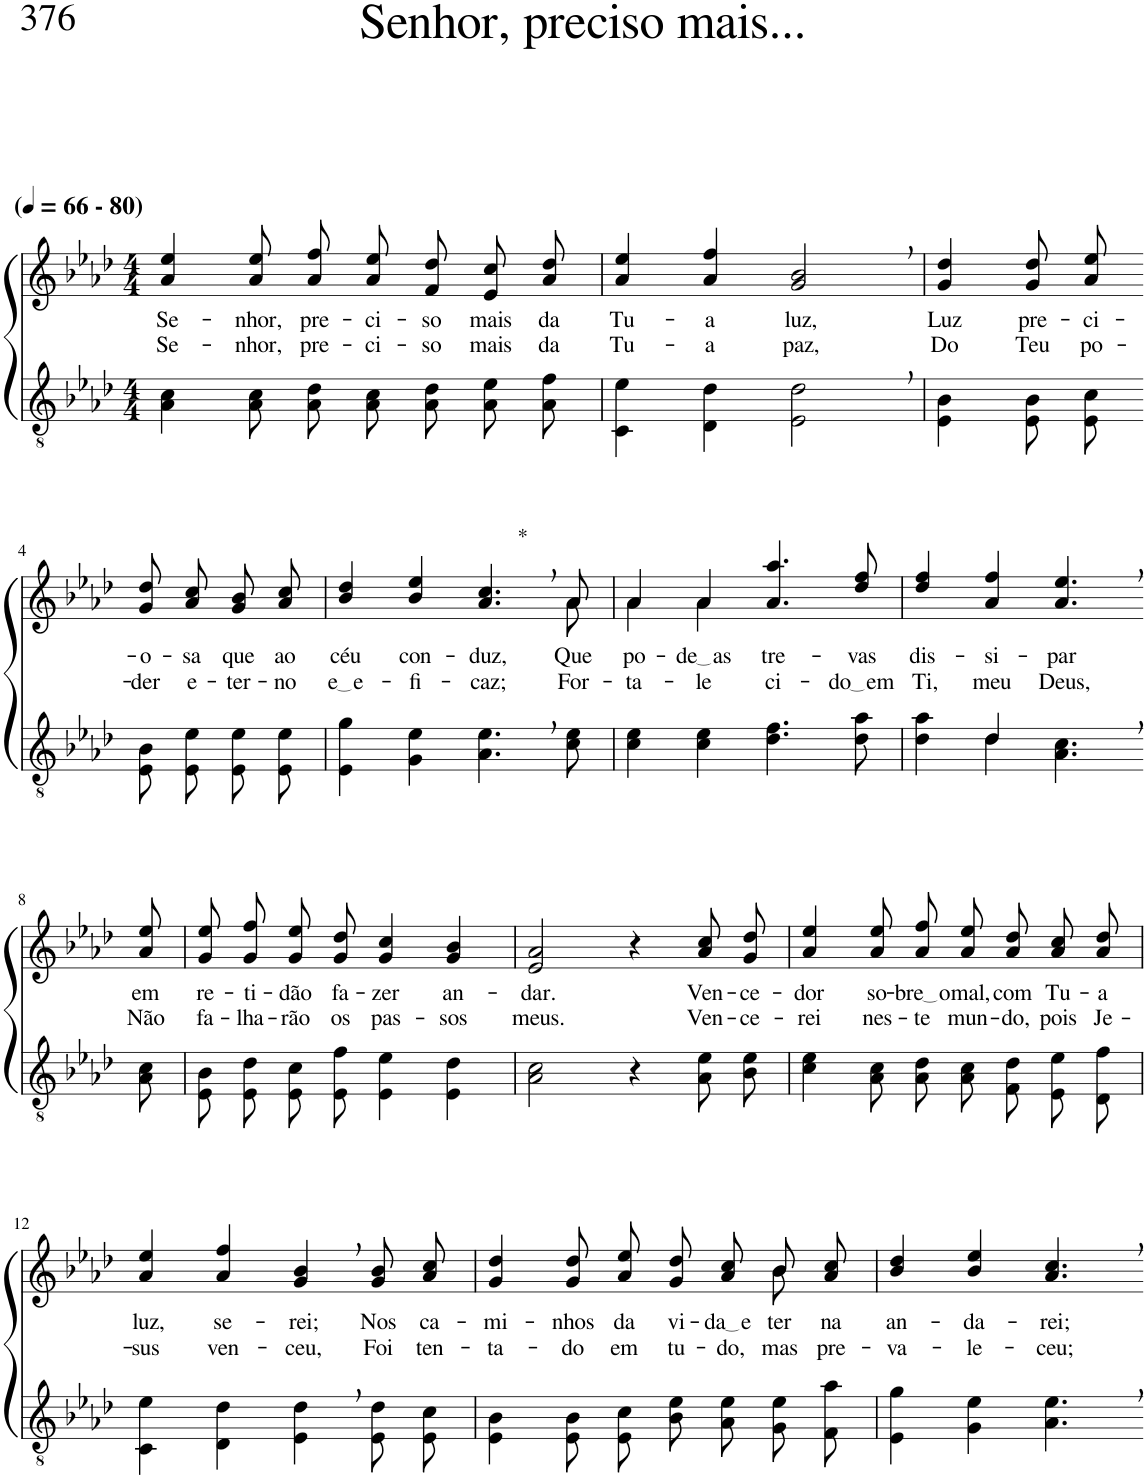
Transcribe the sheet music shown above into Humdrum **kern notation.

**kern	**kern	**text	**text
*part2	*part1	*part1	*part1
*staff2	*staff1	*staff1	*staff1
*I"Parte III e IV	*I"Parte I e II	*	*
*clefGv2	*clefG2	*	*
*Trd3c5	*Trd3c5	*	*
*k[b-e-a-d-]	*k[b-e-a-d-]	*	*
*M4/4	*M4/4	*	*
*MM66	*MM66	*	*
=1	=1	=1	=1
!	!LO:TX:a:B:t=(	!	!
!	!LO:TX:a:B:t=- 80)	!	!
!	!	!LO:LY:b	!LO:LY:b
4A-\ 4c\	4a-/ 4ee-/	Se-	Se-
!	!	!LO:LY:b	!LO:LY:b
8A-\ 8c\L	8a-\ 8ee-\L	-nhor,	-nhor,
!	!	!LO:LY:b	!LO:LY:b
8A-\ 8d-\J	8a-\ 8ff\J	pre-	pre-
!	!	!LO:LY:b	!LO:LY:b
8A-\ 8c\L	8a-\ 8ee-\L	-ci-	-ci-
!	!	!LO:LY:b	!LO:LY:b
8A-\ 8d-\J	8f\ 8dd-\J	-so	-so
!	!	!LO:LY:b	!LO:LY:b
8A-\ 8e-\L	8e-/ 8cc/L	mais	mais
!	!	!LO:LY:b	!LO:LY:b
8A-\ 8f\J	8a-/ 8dd-/J	da	da
=2	=2	=2	=2
!	!	!LO:LY:b	!LO:LY:b
4C\ 4e-\	4a-/ 4ee-/	Tu-	Tu-
!	!	!LO:LY:b	!LO:LY:b
4D-\ 4d-\	4a-/ 4ff/	-a	-a
!	!	!LO:LY:b	!LO:LY:b
2E-\, 2d-\,	2g/, 2b-/,	luz,	paz,
=3	=3	=3	=3
!	!	!LO:LY:b	!LO:LY:b
4E-\ 4B-\	4g/ 4dd-/	Luz	Do
!	!	!LO:LY:b	!LO:LY:b
8E-/ 8B-/L	8g\ 8dd-\L	pre-	Teu
!	!	!LO:LY:b	!LO:LY:b
8E-/ 8c/J	8a-\ 8ee-\J	-ci-	po-
!!LO:LB:g=z
=4-	=4-	=4-	=4-
!	!	!LO:LY:b	!LO:LY:b
8E-/ 8B-/L	8g/ 8dd-/L	-o-	-der
!	!	!LO:LY:b	!LO:LY:b
8E-/ 8e-/J	8a-/ 8cc/J	-sa	e-
!	!	!LO:LY:b	!LO:LY:b
8E-/ 8e-/L	8g/ 8b-/L	que	-ter-
!	!	!LO:LY:b	!LO:LY:b
8E-/ 8e-/J	8a-/ 8cc/J	ao	-no
=5	=5	=5	=5
!	!	!LO:LY:b	!LO:LY:b
*	*^	*	*
4E-\ 4g\	4b-/ 4dd-/	2..ryy	céu	e e
!	!	!	!LO:LY:b	!LO:LY:b
4G\ 4e-\	4b-/ 4ee-/	.	con-	-fi-
!	!LO:TX:a:t=*	!	!	!
!	!	!	!LO:LY:b	!LO:LY:b
4.A-\, 4.e-\,	4.a-/, 4.cc/,	.	-duz,	-caz;
!	!	!	!LO:LY:b	!LO:LY:b
8c\ 8e-\	8a-/	8a-\	Que	For-
=6	=6	=6	=6	=6
!	!	!	!LO:LY:b	!LO:LY:b
4c\ 4e-\	4a-/	4a-\	po-	-ta-
!	!	!	!LO:LY:b	!LO:LY:b
4c\ 4e-\	4a-/	4a-\	de as	-le-
!	!	!	!LO:LY:b	!LO:LY:b
4.d-\ 4.f\	4.a-/ 4.aa-/	2ryy	tre-	-ci-
!	!	!	!LO:LY:b	!LO:LY:b
8d-\ 8a-\	8dd-/ 8ff/	.	-vas	do em
*	*v	*v	*	*
=7	=7	=7	=7
*^	*	*	*
!	!	!	!LO:LY:b	!LO:LY:b
4ryy	4d-\ 4a-\	4dd-/ 4ff/	dis-	Ti,
!	!	!	!LO:LY:b	!LO:LY:b
4d-/	4d-\	4a-/ 4ff/	-si-	meu
!	!	!	!LO:LY:b	!LO:LY:b
4.ryy	4.A-\ 4.c\	4.a-/, 4.ee-/,	-par	Deus,
!!LO:LB:g=z
=8-	=8-	=8-	=8-	=8-
!	!	!	!LO:LY:b	!LO:LY:b
*v	*v	*	*	*
8A-\ 8c\	8a-/ 8ee-/	em	Não
=9	=9	=9	=9
!	!	!LO:LY:b	!LO:LY:b
8E-/ 8B-/L	8g\ 8ee-\L	re-	fa-
!	!	!LO:LY:b	!LO:LY:b
8E-/ 8d-/J	8g\ 8ff\J	-ti-	-lha-
!	!	!LO:LY:b	!LO:LY:b
8E-\ 8c\L	8g\ 8ee-\L	-dão	-rão
!	!	!LO:LY:b	!LO:LY:b
8E-\ 8f\J	8g\ 8dd-\J	fa-	os
!	!	!LO:LY:b	!LO:LY:b
4E-\ 4e-\	4g/ 4cc/	-zer	pas-
!	!	!LO:LY:b	!LO:LY:b
4E-\ 4d-\	4g/ 4b-/	an-	-sos
=10	=10	=10	=10
!	!	!LO:LY:b	!LO:LY:b
2A-\ 2c\	2e-/ 2a-/	-dar.	meus.
4r	4r	.	.
!	!	!LO:LY:b	!LO:LY:b
8A-\ 8e-\L	8a-\ 8cc\L	Ven-	Ven-
!	!	!LO:LY:b	!LO:LY:b
8B-\ 8e-\J	8g\ 8dd-\J	-ce-	-ce-
=11	=11	=11	=11
!	!	!LO:LY:b	!LO:LY:b
4c\ 4e-\	4a-/ 4ee-/	-dor	-rei
!	!	!LO:LY:b	!LO:LY:b
8A-\ 8c\L	8a-\ 8ee-\L	so-	nes-
!	!	!LO:LY:b	!LO:LY:b
8A-\ 8d-\J	8a-\ 8ff\J	bre o	-te
!	!	!LO:LY:b	!LO:LY:b
8A-\ 8c\L	8a-\ 8ee-\L	mal,	mun-
!	!	!LO:LY:b	!LO:LY:b
8F\ 8d-\J	8a-\ 8dd-\J	com	-do,
!	!	!LO:LY:b	!LO:LY:b
8E-\ 8e-\L	8a-\ 8cc\L	Tu-	pois
!	!	!LO:LY:b	!LO:LY:b
8D-\ 8f\J	8a-\ 8dd-\J	-a	Je-
!!LO:LB:g=z
=12	=12	=12	=12
!	!	!LO:LY:b	!LO:LY:b
4C\ 4e-\	4a-/ 4ee-/	luz,	-sus
!	!	!LO:LY:b	!LO:LY:b
4D-\ 4d-\	4a-/ 4ff/	se-	ven-
!	!	!LO:LY:b	!LO:LY:b
4E-\, 4d-\,	4g/, 4b-/,	-rei;	-ceu,
!	!	!LO:LY:b	!LO:LY:b
8E-/ 8d-/L	8g/ 8b-/L	Nos	Foi
!	!	!LO:LY:b	!LO:LY:b
8E-/ 8c/J	8a-/ 8cc/J	ca-	ten-
=13	=13	=13	=13
!	!	!LO:LY:b	!LO:LY:b
*	*^	*	*
4E-\ 4B-\	4g/ 4dd-/	2.ryy	-mi-	-ta-
!	!	!	!LO:LY:b	!LO:LY:b
8E-/ 8B-/L	8g\ 8dd-\L	.	-nhos	-do
!	!	!	!LO:LY:b	!LO:LY:b
8E-/ 8c/J	8a-\ 8ee-\J	.	da	em
!	!	!	!LO:LY:b	!LO:LY:b
8B-\ 8e-\L	8g/ 8dd-/L	.	vi-	tu-
!	!	!	!LO:LY:b	!LO:LY:b
8A-\ 8e-\J	8a-/ 8cc/J	.	da e	-do,
!	!	!	!LO:LY:b	!LO:LY:b
8G\ 8e-\L	8b-\L	8b-\	-ter-	mas
!	!	!	!LO:LY:b	!LO:LY:b
8F\ 8a-\J	8a-\ 8cc\J	8ryy	-na	pre-
=14	=14	=14	=14	=14
!	!	!	!LO:LY:b	!LO:LY:b
*	*v	*v	*	*
4E-\ 4g\	4b-/ 4dd-/	an-	-va-
!	!	!LO:LY:b	!LO:LY:b
4G\ 4e-\	4b-/ 4ee-/	-da-	-le-
!	!	!LO:LY:b	!LO:LY:b
4.A-\, 4.e-\,	4.a-/, 4.cc/,	-rei;	-ceu;
=-	=-	=-	=-
*-	*-	*-	*-
